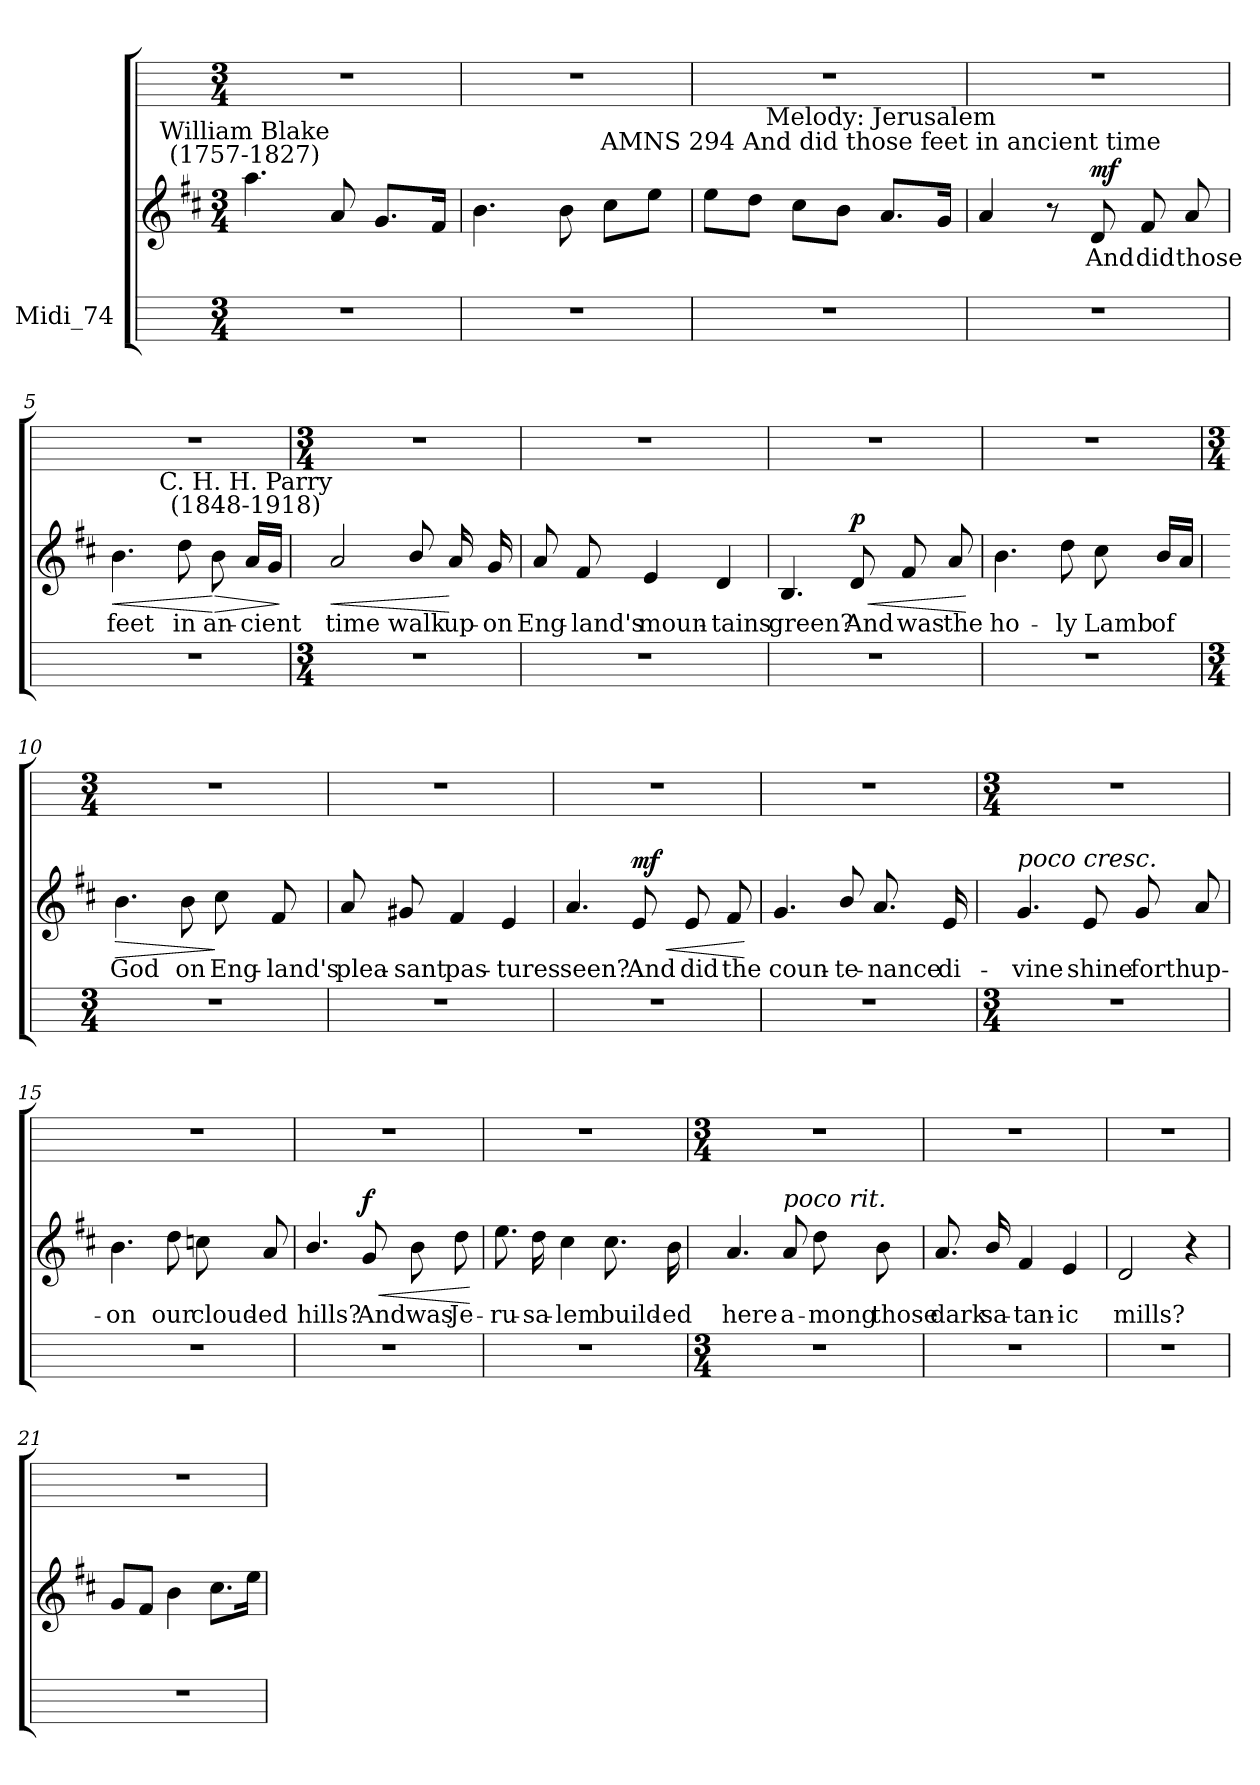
**kern	**kern	**text	**dynam	**kern
*part3	*part2	*part2	*part2	*part1
*staff3	*staff2	*staff2	*staff2	*staff1
*I"Midi_74	*	*	*	*
*	*clefG2	*	*	*
*	*k[f#c#]	*	*	*
*	*D:	*	*	*
*M3/4	*M3/4	*	*	*M3/4
=1	=1	=1	=1	=1
!	!LO:TX:a:cj:t=William Blake\n(1757-1827)	!	!	!
2.r	4.aa	.	.	2.r
.	8a	.	.	.
.	8.gL	.	.	.
.	16f#J	.	.	.
=2	=2	=2	=2	=2
2.r	4.b	.	.	2.r
.	8b	.	.	.
.	8cc#L	.	.	.
.	8eeJ	.	.	.
=3	=3	=3	=3	=3
2.r	8eeL	.	.	2.r
.	8ddJ	.	.	.
.	8cc#L	.	.	.
.	8bJ	.	.	.
!	!LO:TX:a:cj:t=AMNS 294 And did those feet in ancient time	!	!	!
!	!LO:TX:a:cj:t=Melody&colon; Jerusalem	!	!	!
.	8.aL	.	.	.
.	16gJ	.	.	.
=4	=4	=4	=4	=4
2.r	4a	.	.	2.r
.	8r	.	.	.
!	!	!LO:LY:b	!LO:DY:a	!
.	8d	And	mf	.
!	!	!LO:LY:b	!	!
.	8f#	did	.	.
!	!	!LO:LY:b	!	!
.	8a	those	.	.
=5	=5	=5	=5	=5
!	!	!LO:LY:b	!LO:HP:b	!
2.r	4.b	feet	<	2.r
!	!	!LO:LY:b	!	!
.	8dd	in	.	.
!	!	!LO:LY:b	!LO:HP:n=1:b	!
.	8b	an-	[ >	.
!	!LO:TX:a:cj:t=C. H. H. Parry\n(1848-1918)	!	!	!
!	!	!LO:LY:b	!	!
.	16aLL	-cient	.	.
.	16gJJ	.	.	.
.	.	.	]	.
!!LO:LB:g=z
=6	=6	=6	=6	=6
*M3/4	*	*	*	*M3/4
!	!	!LO:LY:b	!LO:HP:b	!
2.r	2a	time	<	2.r
!	!	!LO:LY:b	!	!
.	8b/	walk	.	.
!	!	!LO:LY:b	!	!
.	16a	up-	[	.
!	!	!LO:LY:b	!	!
.	16g	-on	.	.
=7	=7	=7	=7	=7
!	!	!LO:LY:b	!	!
2.r	8a	Eng-	.	2.r
!	!	!LO:LY:b	!	!
.	8f#	-land's	.	.
!	!	!LO:LY:b	!	!
.	4e	moun-	.	.
!	!	!LO:LY:b	!	!
.	4d	-tains	.	.
=8	=8	=8	=8	=8
!	!	!LO:LY:b	!	!
2.r	4.B	green?	.	2.r
!	!	!LO:LY:b	!LO:HP:b	!
!	!	!	!LO:DY:n=1:a	!
.	8d	And	< p	.
!	!	!LO:LY:b	!	!
.	8f#	was	.	.
!	!	!LO:LY:b	!	!
.	8a	the	.	.
.	.	.	[	.
=9	=9	=9	=9	=9
!	!	!LO:LY:b	!	!
2.r	4.b	ho-	.	2.r
!	!	!LO:LY:b	!	!
.	8dd	-ly	.	.
!	!	!LO:LY:b	!	!
.	8cc#	Lamb	.	.
!	!	!LO:LY:b	!	!
.	16bLL	of	.	.
.	16aJJ	.	.	.
!!LO:LB:g=z
=10	=10	=10	=10	=10
*M3/4	*	*	*	*M3/4
!	!	!LO:LY:b	!LO:HP:b	!
2.r	4.b	God	>	2.r
!	!	!LO:LY:b	!	!
.	8b	on	.	.
!	!	!LO:LY:b	!	!
.	8cc#	Eng-	]	.
!	!	!LO:LY:b	!	!
.	8f#	-land's	.	.
=11	=11	=11	=11	=11
!	!	!LO:LY:b	!	!
2.r	8a	plea-	.	2.r
!	!	!LO:LY:b	!	!
.	8g#X	-sant	.	.
!	!	!LO:LY:b	!	!
.	4f#	pas-	.	.
!	!	!LO:LY:b	!	!
.	4e	-tures	.	.
=12	=12	=12	=12	=12
!	!	!LO:LY:b	!	!
2.r	4.a	seen?	.	2.r
!	!	!LO:LY:b	!LO:HP:b	!
!	!	!	!LO:DY:n=1:a	!
.	8e	And	< mf	.
!	!	!LO:LY:b	!	!
.	8e	did	.	.
!	!	!LO:LY:b	!	!
.	8f#	the	.	.
.	.	.	[	.
=13	=13	=13	=13	=13
!	!	!LO:LY:b	!	!
2.r	4.g	coun-	.	2.r
!	!	!LO:LY:b	!	!
.	8b/	-te-	.	.
!	!	!LO:LY:b	!	!
.	8.a	-nance	.	.
!	!	!LO:LY:b	!	!
.	16e	di-	.	.
!!LO:LB:g=z
=14	=14	=14	=14	=14
*M3/4	*	*	*	*M3/4
!	!LO:TX:a:i:t=poco cresc.	!	!	!
!	!	!LO:LY:b	!	!
2.r	4.g	-vine	.	2.r
!	!	!LO:LY:b	!	!
.	8e	shine	.	.
!	!	!LO:LY:b	!	!
.	8g	forth	.	.
!	!	!LO:LY:b	!	!
.	8a	up-	.	.
=15	=15	=15	=15	=15
!	!	!LO:LY:b	!	!
2.r	4.b	-on	.	2.r
!	!	!LO:LY:b	!	!
.	8dd	our	.	.
!	!	!LO:LY:b	!	!
.	8ccn	cloud-	.	.
!	!	!LO:LY:b	!	!
.	8a	-ed	.	.
=16	=16	=16	=16	=16
!	!	!LO:LY:b	!	!
2.r	4.b/	hills?	.	2.r
!	!	!LO:LY:b	!LO:HP:b	!
!	!	!	!LO:DY:n=1:a	!
.	8g	And	< f	.
!	!	!LO:LY:b	!	!
.	8b	was	.	.
!	!	!LO:LY:b	!	!
.	8dd	Je-	.	.
.	.	.	[	.
=17	=17	=17	=17	=17
!	!	!LO:LY:b	!	!
2.r	8.ee	-ru-	.	2.r
!	!	!LO:LY:b	!	!
.	16dd	-sa-	.	.
!	!	!LO:LY:b	!	!
.	4cc#	-lem	.	.
!	!	!LO:LY:b	!	!
.	8.cc#	build-	.	.
!	!	!LO:LY:b	!	!
.	16b	-ed	.	.
!!LO:LB:g=z
=18	=18	=18	=18	=18
*M3/4	*	*	*	*M3/4
!	!	!LO:LY:b	!	!
2.r	4.a	here	.	2.r
!	!LO:TX:a:i:t=poco rit.	!	!	!
!	!	!LO:LY:b	!	!
.	8a	a-	.	.
!	!	!LO:LY:b	!	!
.	8dd	-mong	.	.
!	!	!LO:LY:b	!	!
.	8b	those	.	.
=19	=19	=19	=19	=19
!	!	!LO:LY:b	!	!
2.r	8.a	dark	.	2.r
!	!	!LO:LY:b	!	!
.	16b/	sa-	.	.
!	!	!LO:LY:b	!	!
.	4f#	-tan-	.	.
!	!	!LO:LY:b	!	!
.	4e	-ic	.	.
=20	=20	=20	=20	=20
!	!	!LO:LY:b	!	!
2.r	2d	mills?	.	2.r
.	4r	.	.	.
=21	=21	=21	=21	=21
2.r	8gL	.	.	2.r
.	8f#J	.	.	.
.	4b	.	.	.
.	8.cc#L	.	.	.
.	16eeJ	.	.	.
=	=	=	=	=
*-	*-	*-	*-	*-
